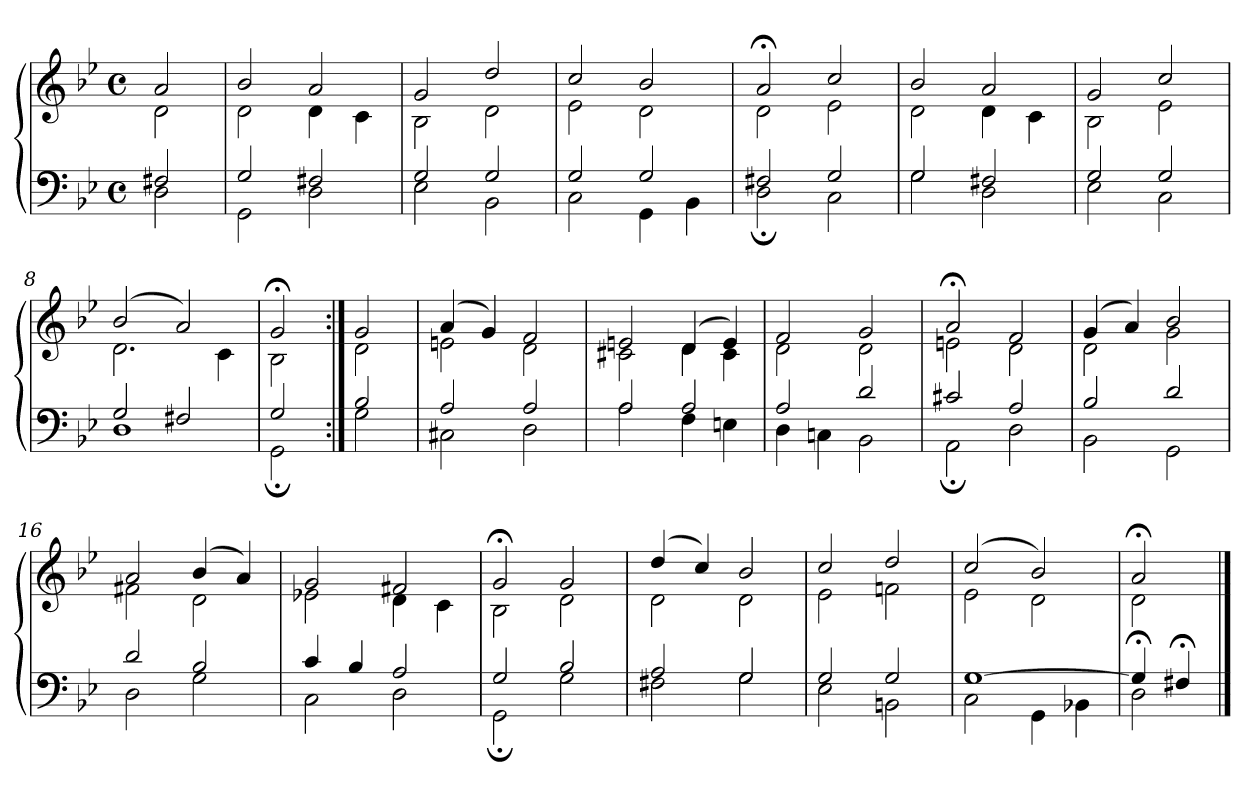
**kern	**kern
*part1	*part1
*staff2	*staff1
*clefF4	*clefG2
*k[b-e-]	*k[b-e-]
*M4/4	*M4/4
*met(c)	*met(c)
=1	=1
*^	*^
2F#X	2D	2a	2d
=2	=2	=2	=2
2G	2GG	2b-	2d
2F#X	2D	2a	4d
.	.	.	4c
=3	=3	=3	=3
2G	2E-	2g	2B-
2G	2BB-	2dd	2d
=4	=4	=4	=4
2G	2C	2cc	2e-
2G	4GG	2b-	2d
.	4BB-	.	.
=5	=5	=5	=5
2F#X	2D;	2a;<	2d
2G	2C	2cc	2e-
=6	=6	=6	=6
2G	2G	2b-	2d
2F#X	2D	2a	4d
.	.	.	4c
=7	=7	=7	=7
2G	2E-	2g	2B-
2G	2C	2cc	2e-
!!LO:LB:g=z	!!
=8	=8	=8	=8
2G	1D	(2b-	2.d
2F#X	.	2a)	.
.	.	.	4c
=9	=9	=9	=9
2G	2GG;	2g;<	2B-
=10:|!	=10:|!	=10:|!	=10:|!
2B-	2G	2g	2d
=11	=11	=11	=11
2A	2C#X	(4a	2en
.	.	4g)	.
2A	2D	2f	2d
=12	=12	=12	=12
2A	2A	2en	2c#X
2A	4F	(4d	4d
.	4En	4e)	4c#
=13	=13	=13	=13
2A	4D	2f	2d
.	4Cn	.	.
2d	2BB-	2g	2d
=14	=14	=14	=14
2c#X	2AA;	2a;<	2en
2A	2D	2f	2d
!!LO:LB:g=z	!!
=15	=15	=15	=15
2B-	2BB-	(4g	2d
.	.	4a)	.
2d	2GG	2b-	2g
=16	=16	=16	=16
2d	2D	2a	2f#X
2B-	2G	(4b-	2d
.	.	4a)	.
=17	=17	=17	=17
4c	2C	2g	2e-X
4B-	.	.	.
2A	2D	2f#X	4d
.	.	.	4c
=18	=18	=18	=18
2G	2GG;	2g;<	2B-
2B-	2G	2g	2d
=19	=19	=19	=19
2A	2F#X	(4dd	2d
.	.	4cc)	.
2G	2G	2b-	2d
=20	=20	=20	=20
2G	2E-	2cc	2e-
2G	2BBn	2dd	2fn
=21	=21	=21	=21
[1G	2C	(2cc	2e-
.	4GG	2b-)	2d
.	4BB-X	.	.
=22	=22	=22	=22
4G;<]	2D	2a;<	2d
4F#X;<	.	.	.
*v	*v	*	*
*	*v	*v
==	==
*-	*-
